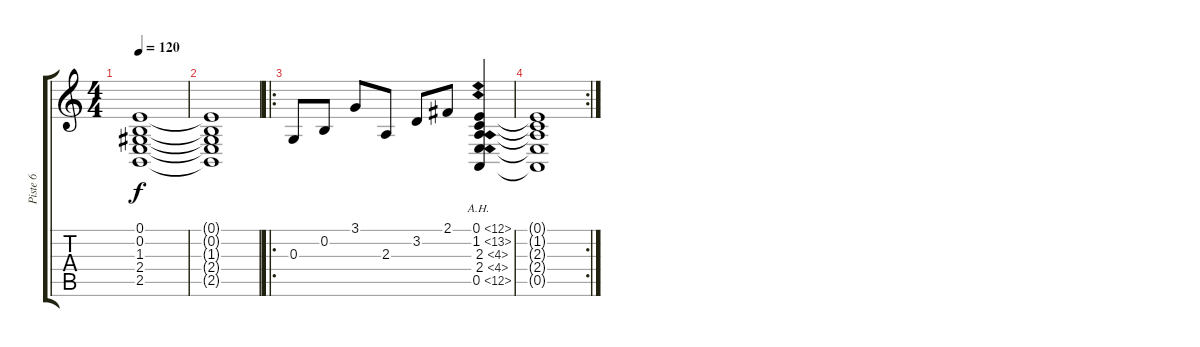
\track ("Piste 6" "Piste 6") {instrument violin}
\staff {score tabs}
\tuning (E4 B3 G3 D3 A2 E2) {hide}
\ts (4 4)
\tempo 120
\clef g2
\ks c
(0.1{t} 0.2{t} 1.3{t} 2.4{t} 2.5{t}).1{dy f} |
(0.1{t} 0.2{t} 1.3{t} 2.4{t} 2.5{t}).1 |
\ro
0.3.8 0.2.8 3.1.8 2.3.8 3.2.8 2.1.8 (0.1{ah 12} 1.2{ah 12} 2.3{ah 2} 2.4{ah 2} 0.5{ah 12}).4 |
\rc 2
(0.1{t} 1.2{t} 2.3{t} 2.4{t} 0.5{t}).1
